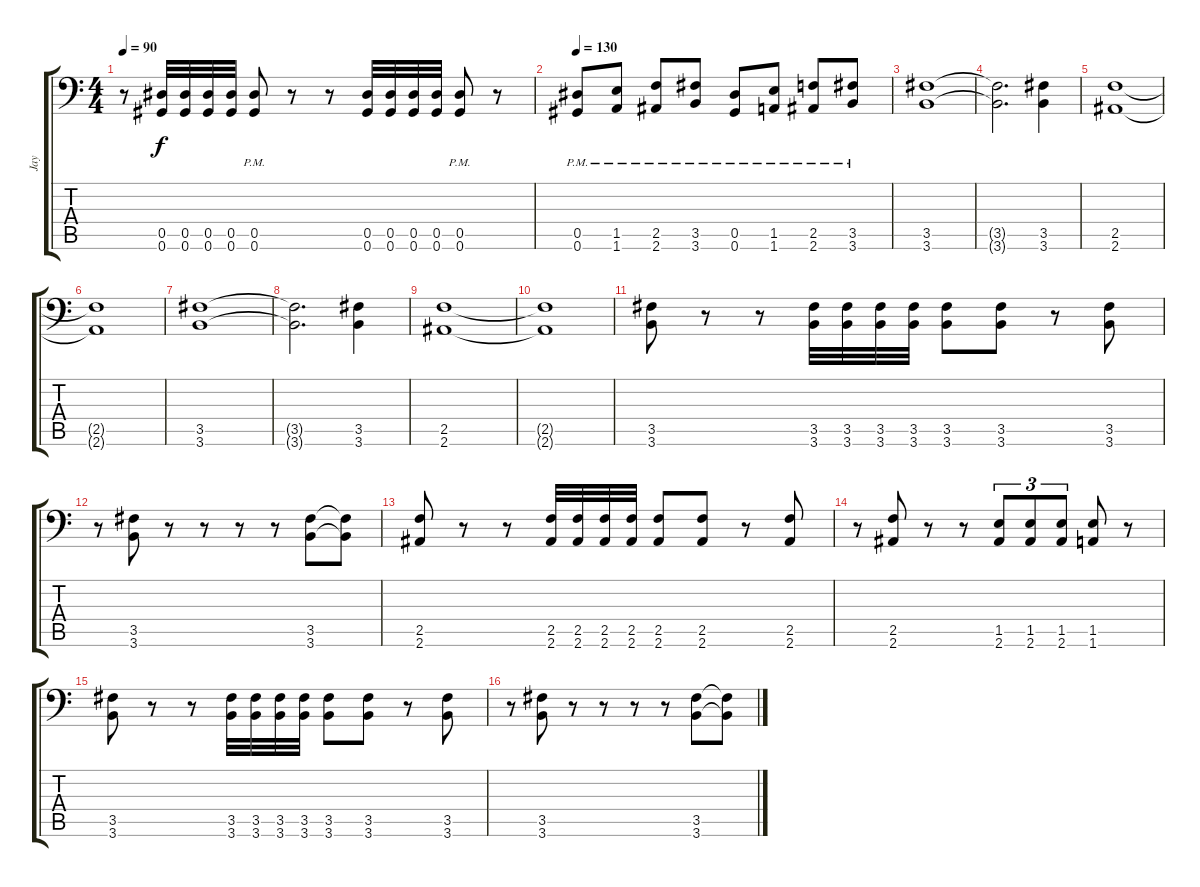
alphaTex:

\track ("Jay" "Jay") {instrument distortionguitar}
\staff {score tabs}
\tuning (Bb3 F3 Db3 Ab2 Eb2 Ab1) {hide}
\ts (4 4)
\tempo 90
\clef f4
\ks c
r.8{dy f} (0.5 0.6).32 (0.5 0.6).32 (0.5 0.6).32 (0.5 0.6).32 (0.5{pm} 0.6{pm}).8 r.8 r.8 (0.5 0.6).32 (0.5 0.6).32 (0.5 0.6).32 (0.5 0.6).32 (0.5{pm} 0.6{pm}).8 r.8 |
\tempo 130
(0.5{pm} 0.6{pm}).8 (1.5{pm} 1.6{pm}).8 (2.5{pm} 2.6{pm}).8 (3.5{pm} 3.6{pm}).8 (0.5{pm} 0.6{pm}).8 (1.5{pm} 1.6{pm}).8 (2.5{pm} 2.6{pm}).8 (3.5{pm} 3.6{pm}).8 |
(3.5 3.6).1 |
(3.5{t} 3.6{t}).2{d} (3.5 3.6).4 |
(2.5 2.6).1 |
(2.5{t} 2.6{t}).1 |
(3.5 3.6).1 |
(3.5{t} 3.6{t}).2{d} (3.5 3.6).4 |
(2.5 2.6).1 |
(2.5{t} 2.6{t}).1 |
(3.5 3.6).8 r.8 r.8 (3.5 3.6).32 (3.5 3.6).32 (3.5 3.6).32 (3.5 3.6).32 (3.5 3.6).8 (3.5 3.6).8 r.8 (3.5 3.6).8 |
r.8 (3.5 3.6).8 r.8 r.8 r.8 r.8 (3.5 3.6).8 (3.5{t} 3.6{t}).8 |
(2.5 2.6).8 r.8 r.8 (2.5 2.6).32 (2.5 2.6).32 (2.5 2.6).32 (2.5 2.6).32 (2.5 2.6).8 (2.5 2.6).8 r.8 (2.5 2.6).8 |
r.8 (2.5 2.6).8 r.8 r.8 (1.5 2.6).8{tu (3 2)} (1.5 2.6).8{tu (3 2)} (1.5 2.6).8{tu (3 2)} (1.5 1.6).8 r.8 |
(3.5 3.6).8 r.8 r.8 (3.5 3.6).32 (3.5 3.6).32 (3.5 3.6).32 (3.5 3.6).32 (3.5 3.6).8 (3.5 3.6).8 r.8 (3.5 3.6).8 |
r.8 (3.5 3.6).8 r.8 r.8 r.8 r.8 (3.5 3.6).8 (3.5{t} 3.6{t}).8
